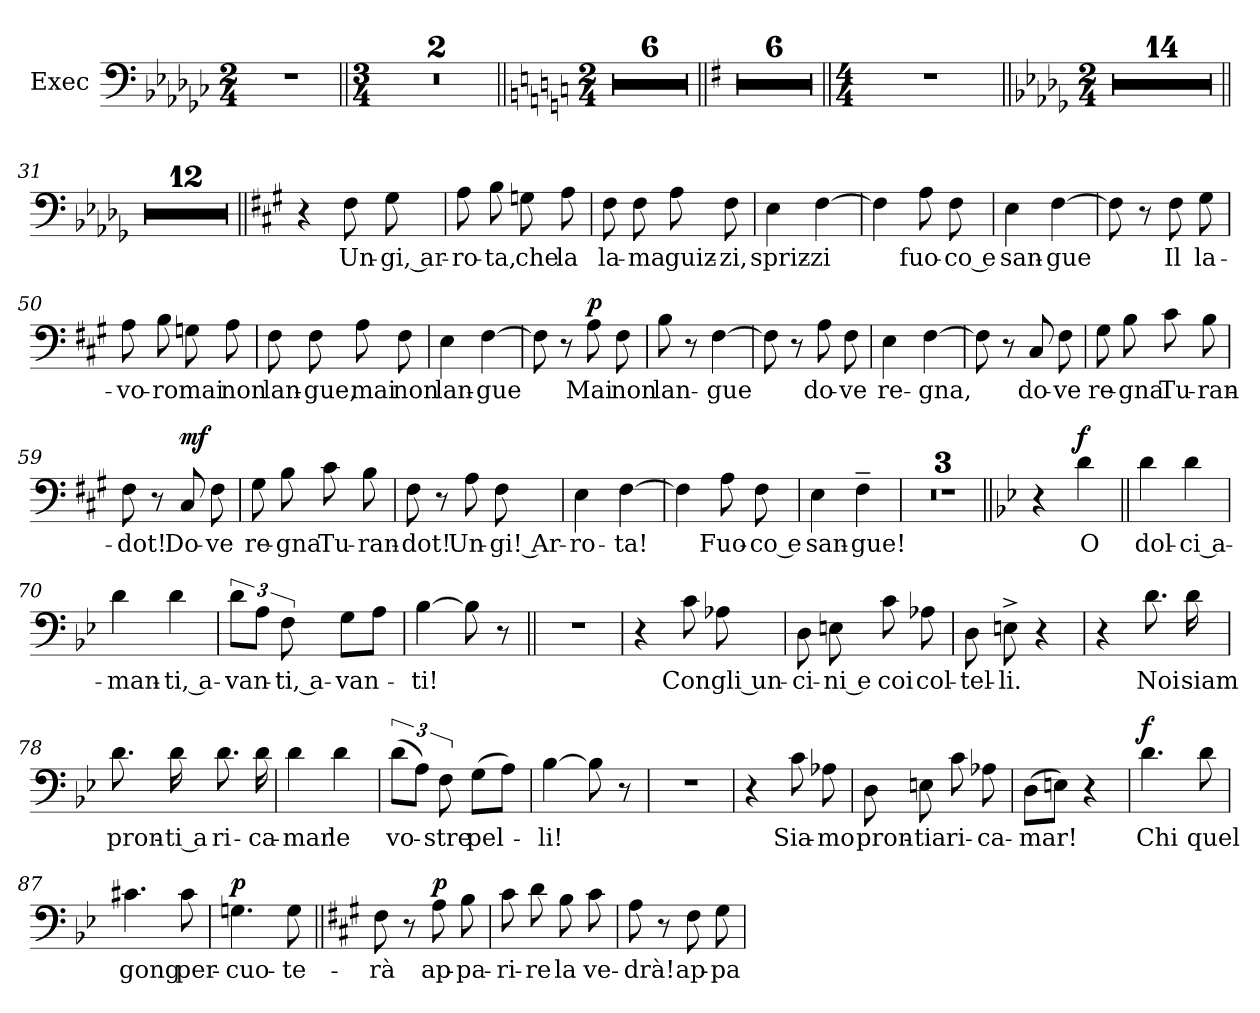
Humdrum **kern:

**kern	**text	**dynam
*part1	*part1	*part1
*staff1	*staff1	*staff1
*I"Exec	*	*
*I'Exec	*	*
*clefF4	*	*
*k[b-e-a-d-g-c-]	*	*
*M2/4	*	*
=1	=1	=1
2r	.	.
=2||	=2||	=2||
*M3/4	*	*
2.r	.	.
=3	=3	=3
2.r	.	.
!!LO:PB:g=z
=4||	=4||	=4||
*k[]	*	*
*M2/4	*	*
2r	.	.
=5	=5	=5
2r	.	.
=6	=6	=6
2r	.	.
=7	=7	=7
2r	.	.
!!LO:PB:g=z
=8	=8	=8
2r	.	.
=9	=9	=9
2r	.	.
=10||	=10||	=10||
*k[f#]	*	*
2r	.	.
=11	=11	=11
2r	.	.
=12	=12	=12
2r	.	.
=13	=13	=13
2r	.	.
=14	=14	=14
2r	.	.
=15	=15	=15
2r	.	.
=16||	=16||	=16||
*M4/4	*	*
1r	.	.
!!LO:PB:g=z
=17||	=17||	=17||
*k[b-e-a-d-g-]	*	*
*M2/4	*	*
2r	.	.
=18	=18	=18
2r	.	.
!!LO:PB:g=z
=19	=19	=19
2r	.	.
=20	=20	=20
2r	.	.
=21	=21	=21
2r	.	.
=22	=22	=22
2r	.	.
=23	=23	=23
2r	.	.
!!LO:PB:g=z
=24	=24	=24
2r	.	.
=25	=25	=25
2r	.	.
=26	=26	=26
2r	.	.
=27	=27	=27
2r	.	.
=28	=28	=28
2r	.	.
=29	=29	=29
2r	.	.
!!LO:PB:g=z
=30	=30	=30
2r	.	.
=31||	=31||	=31||
2r	.	.
=32	=32	=32
2r	.	.
=33	=33	=33
2r	.	.
=34	=34	=34
2r	.	.
!!LO:PB:g=z
=35	=35	=35
2r	.	.
=36	=36	=36
2r	.	.
=37	=37	=37
2r	.	.
=38	=38	=38
2r	.	.
!!LO:PB:g=z
=39	=39	=39
2r	.	.
=40	=40	=40
2r	.	.
=41	=41	=41
2r	.	.
=42	=42	=42
2r	.	.
!!LO:PB:g=z
=43||	=43||	=43||
*k[f#c#g#]	*	*
4r	.	.
!	!LO:LY:b	!
8F#\	Un-	.
!	!LO:LY:b	!
8G#\	-gi, ar-	.
=44	=44	=44
!	!LO:LY:b	!
8A\	-ro-	.
!	!LO:LY:b	!
8B\	-ta,	.
!	!LO:LY:b	!
8Gn\	che	.
!	!LO:LY:b	!
8A\	la	.
=45	=45	=45
!	!LO:LY:b	!
8F#\	la-	.
!	!LO:LY:b	!
8F#\	-ma	.
!	!LO:LY:b	!
8A\	guiz-	.
!	!LO:LY:b	!
8F#\	-zi,	.
=46	=46	=46
!	!LO:LY:b	!
4E\	spriz-	.
!	!LO:LY:b	!
[4F#\	-zi	.
=47	=47	=47
4F#\]	.	.
!	!LO:LY:b	!
8A\	fuo-	.
!	!LO:LY:b	!
8F#\	-co e	.
!!LO:PB:g=z
=48	=48	=48
!	!LO:LY:b	!
4E\	san-	.
!	!LO:LY:b	!
[4F#\	-gue	.
=49	=49	=49
8F#\]	.	.
8r	.	.
!	!LO:LY:b	!
8F#\	Il	.
!	!LO:LY:b	!
8G#\	la-	.
=50	=50	=50
!	!LO:LY:b	!
8A\	-vo-	.
!	!LO:LY:b	!
8B\	-ro	.
!	!LO:LY:b	!
8Gn\	mai	.
!	!LO:LY:b	!
8A\	non	.
=51	=51	=51
!	!LO:LY:b	!
8F#\	lan-	.
!	!LO:LY:b	!
8F#\	-gue,	.
!	!LO:LY:b	!
8A\	mai	.
!	!LO:LY:b	!
8F#\	non	.
=52	=52	=52
!	!LO:LY:b	!
4E\	lan-	.
!	!LO:LY:b	!
[4F#\	-gue	.
!!LO:PB:g=z
=53	=53	=53
8F#\]	.	.
8r	.	.
!	!LO:LY:b	!LO:DY:a
8A\	Mai	p
!	!LO:LY:b	!
8F#\	non	.
=54	=54	=54
!	!LO:LY:b	!
8B\	lan-	.
8r	.	.
!	!LO:LY:b	!
[4F#\	-gue	.
=55	=55	=55
8F#\]	.	.
8r	.	.
!	!LO:LY:b	!
8A\	do-	.
!	!LO:LY:b	!
8F#\	-ve	.
=56	=56	=56
!	!LO:LY:b	!
4E\	re-	.
!	!LO:LY:b	!
[4F#\	-gna,	.
=57	=57	=57
8F#\]	.	.
8r	.	.
!	!LO:LY:b	!
8C#/	do-	.
!	!LO:LY:b	!
8F#\	-ve	.
!!LO:PB:g=z
=58	=58	=58
!	!LO:LY:b	!
8G#\	re-	.
!	!LO:LY:b	!
8B\	-gna	.
!	!LO:LY:b	!
8c#\	Tu-	.
!	!LO:LY:b	!
8B\	-ran-	.
=59	=59	=59
!	!LO:LY:b	!
8F#\	-dot!	.
8r	.	.
!	!LO:LY:b	!LO:DY:a
8C#/	Do-	mf
!	!LO:LY:b	!
8F#\	-ve	.
=60	=60	=60
!	!LO:LY:b	!
8G#\	re-	.
!	!LO:LY:b	!
8B\	-gna	.
!	!LO:LY:b	!
8c#\	Tu-	.
!	!LO:LY:b	!
8B\	-ran-	.
=61	=61	=61
!	!LO:LY:b	!
8F#\	-dot!	.
8r	.	.
!	!LO:LY:b	!
8A\	Un-	.
!	!LO:LY:b	!
8F#\	-gi! Ar-	.
=62	=62	=62
!	!LO:LY:b	!
4E\	-ro-	.
!	!LO:LY:b	!
[4F#\	-ta!	.
!!LO:PB:g=z
=63	=63	=63
4F#\]	.	.
!	!LO:LY:b	!
8A\	Fuo-	.
!	!LO:LY:b	!
8F#\	-co e	.
=64	=64	=64
!	!LO:LY:b	!
4E\	san-	.
!	!LO:LY:b	!
4F#~\	-gue!	.
=65	=65	=65
2r	.	.
=66	=66	=66
2r	.	.
=67	=67	=67
2r	.	.
!!LO:PB:g=z
=68||	=68||	=68||
*k[b-e-]	*	*
4r	.	.
!	!LO:LY:b	!LO:DY:a
4d\	O	f
=69||	=69||	=69||
!	!LO:LY:b	!
4d\	dol-	.
!	!LO:LY:b	!
4d\	-ci a-	.
=70	=70	=70
!	!LO:LY:b	!
4d\	-man-	.
!	!LO:LY:b	!
4d\	-ti, a-	.
=71	=71	=71
!	!LO:LY:b	!
12d\L	-van-	.
12A\J	.	.
!	!LO:LY:b	!
12F\	-ti, a-	.
!	!LO:LY:b	!
8G\L	-van-	.
8A\J	.	.
=72	=72	=72
!	!LO:LY:b	!
[4B-\	-ti!	.
8B-\]	.	.
8r	.	.
!!LO:PB:g=z
=73||	=73||	=73||
2r	.	.
=74	=74	=74
4r	.	.
!	!LO:LY:b	!
8c\	Con	.
!	!LO:LY:b	!
8A-X\	gli un-	.
=75	=75	=75
!	!LO:LY:b	!
8D\	-ci-	.
!	!LO:LY:b	!
8En\	-ni e	.
!	!LO:LY:b	!
8c\	coi	.
!	!LO:LY:b	!
8A-X\	col-	.
=76	=76	=76
!	!LO:LY:b	!
8D\	-tel-	.
!	!LO:LY:b	!
8En^\	-li.	.
4r	.	.
!!LO:PB:g=z
=77	=77	=77
4r	.	.
!	!LO:LY:b	!
8.d\	Noi	.
!	!LO:LY:b	!
16d\	siam	.
=78	=78	=78
!	!LO:LY:b	!
8.d\	pron-	.
!	!LO:LY:b	!
16d\	-ti a	.
!	!LO:LY:b	!
8.d\	ri-	.
!	!LO:LY:b	!
16d\	-ca-	.
=79	=79	=79
!	!LO:LY:b	!
4d\	-mar	.
!	!LO:LY:b	!
4d\	le	.
=80	=80	=80
!	!LO:LY:b	!
(>12d\L	vo-	.
12A\J)	.	.
!	!LO:LY:b	!
12F\	-stre	.
!	!LO:LY:b	!
(>8G\L	pel-	.
8A\J)	.	.
!!LO:PB:g=z
=81	=81	=81
!	!LO:LY:b	!
[4B-\	-li!	.
8B-\]	.	.
8r	.	.
=82	=82	=82
2r	.	.
=83	=83	=83
4r	.	.
!	!LO:LY:b	!
8c\	Sia-	.
!	!LO:LY:b	!
8A-X\	-mo	.
!!LO:PB:g=z
=84	=84	=84
!	!LO:LY:b	!
8D\	pron-	.
!	!LO:LY:b	!
8En\	-tia	.
!	!LO:LY:b	!
8c\	ri-	.
!	!LO:LY:b	!
8A-X\	-ca-	.
=85	=85	=85
!	!LO:LY:b	!
(>8D\L	-mar!	.
8En\J)	.	.
4r	.	.
=86	=86	=86
!	!LO:LY:b	!LO:DY:a
4.d\	Chi	f
!	!LO:LY:b	!
8d\	quel	.
=87	=87	=87
!	!LO:LY:b	!
4.c#X\	gong	.
!	!LO:LY:b	!
8c#\	per-	.
!!LO:PB:g=z
=88	=88	=88
!	!LO:LY:b	!LO:DY:a
4.Gn\	-cuo-	p
!	!LO:LY:b	!
8G\	-te-	.
=89||	=89||	=89||
*k[f#c#g#]	*	*
!	!LO:LY:b	!
8F#\	-rà	.
8r	.	.
!	!LO:LY:b	!LO:DY:a
8A\	ap-	p
!	!LO:LY:b	!
8B\	-pa-	.
=90	=90	=90
!	!LO:LY:b	!
8c#\	-ri-	.
!	!LO:LY:b	!
8d\	-re	.
!	!LO:LY:b	!
8B\	la	.
!	!LO:LY:b	!
8c#\	ve-	.
=91	=91	=91
!	!LO:LY:b	!
8A\	-drà!	.
8r	.	.
!	!LO:LY:b	!
8F#\	ap-	.
!	!LO:LY:b	!
8G#\	-pa-	.
=	=	=
*-	*-	*-
